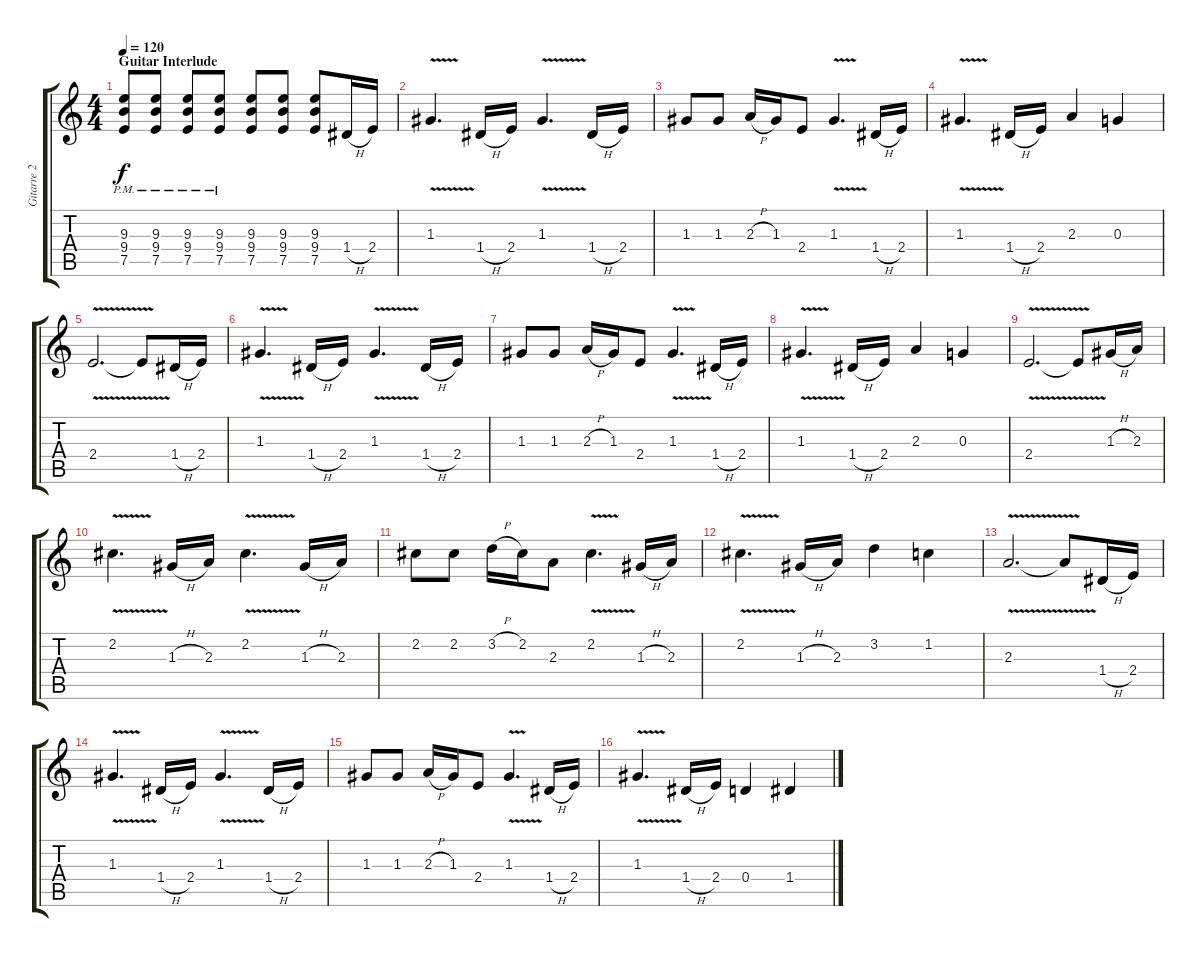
\track ("Gitarre 2" "Gitarre 2") {instrument overdrivenguitar}
\staff {score tabs}
\tuning (E4 B3 G3 D3 A2 E2) {hide}
\ts (4 4)
\section ("" "Guitar Interlude")
\tempo 120
\clef g2
\ks c
(9.3 9.4 7.5{pm}).8{dy f} (9.3 9.4 7.5{pm}).8 (9.3 9.4 7.5{pm}).8 (9.3 9.4 7.5{pm}).8 (9.3 9.4 7.5).8 (9.3 9.4 7.5).8 (9.3 9.4 7.5).8 1.4{h}.16{balance 3} 2.4.16 |
1.3{v}.4{d} 1.4{h}.16 2.4.16 1.3{v}.4{d} 1.4{h}.16 2.4.16 |
1.3.8 1.3.8 2.3{h}.16 1.3.16 2.4.8 1.3{v}.4{d} 1.4{h}.16 2.4.16 |
1.3{v}.4{d} 1.4{h}.16 2.4.16 2.3.4 0.3.4 |
2.4{v}.2{d} 2.4{t}.8 1.4{h}.16 2.4.16 |
1.3{v}.4{d} 1.4{h}.16 2.4.16 1.3{v}.4{d} 1.4{h}.16 2.4.16 |
1.3.8 1.3.8 2.3{h}.16 1.3.16 2.4.8 1.3{v}.4{d} 1.4{h}.16 2.4.16 |
1.3{v}.4{d} 1.4{h}.16 2.4.16 2.3.4 0.3.4 |
2.4{v}.2{d} 2.4{t}.8 1.3{h}.16 2.3.16 |
2.2{v}.4{d} 1.3{h}.16 2.3.16 2.2{v}.4{d} 1.3{h}.16 2.3.16 |
2.2.8 2.2.8 3.2{h}.16 2.2.16 2.3.8 2.2{v}.4{d} 1.3{h}.16 2.3.16 |
2.2{v}.4{d} 1.3{h}.16 2.3.16 3.2.4 1.2.4 |
2.3{v}.2{d} 2.3{t}.8 1.4{h}.16 2.4.16 |
1.3{v}.4{d} 1.4{h}.16 2.4.16 1.3{v}.4{d} 1.4{h}.16 2.4.16 |
1.3.8 1.3.8 2.3{h}.16 1.3.16 2.4.8 1.3{v}.4{d} 1.4{h}.16 2.4.16 |
1.3{v}.4{d} 1.4{h}.16 2.4.16 0.4.4 1.4.4
